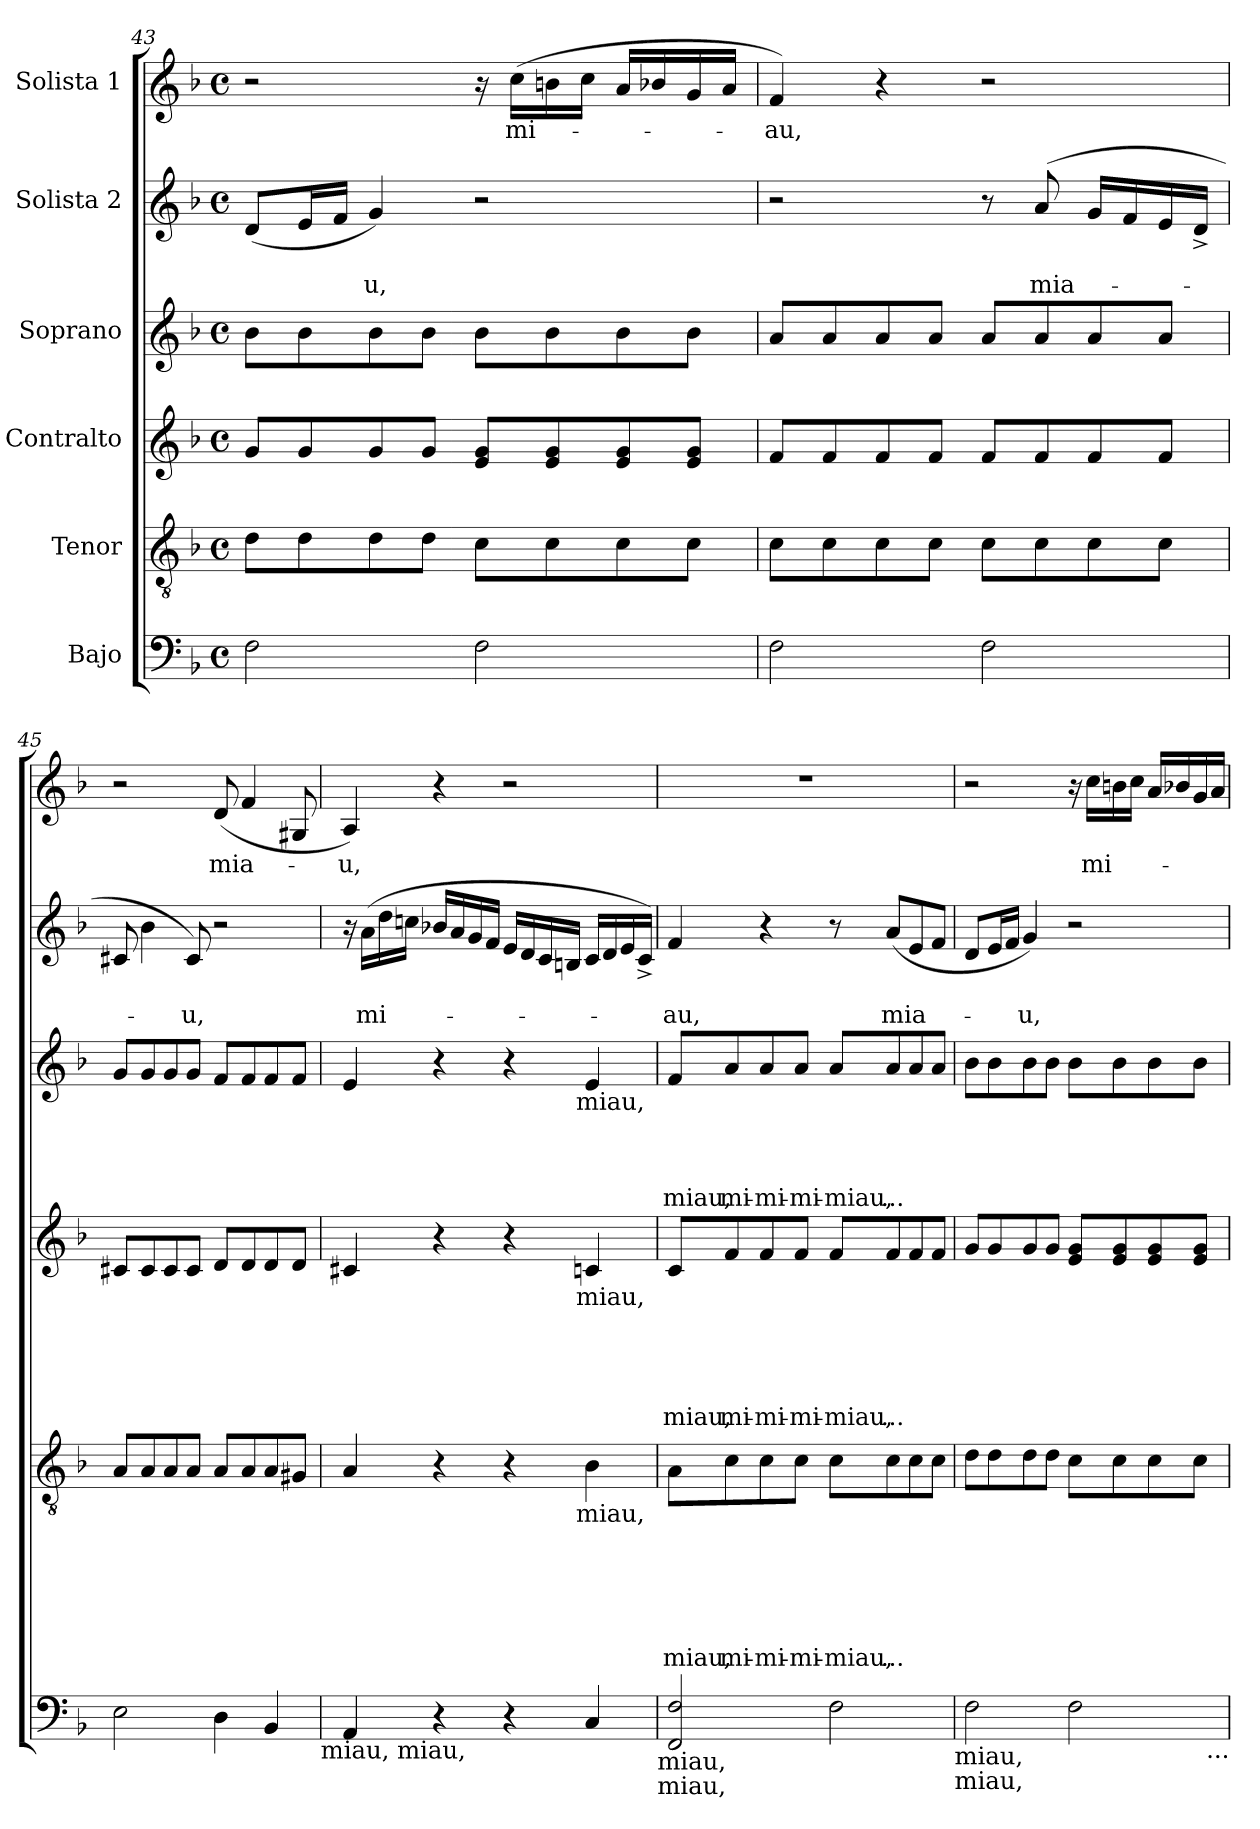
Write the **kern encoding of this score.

**kern	**kern	**text	**text	**text	**text	**text	**text	**kern	**text	**text	**text	**text	**text	**kern	**text	**text	**text	**text	**kern	**text	**text	**kern	**text
*part6	*part5	*part5	*part5	*part5	*part5	*part5	*part5	*part4	*part4	*part4	*part4	*part4	*part4	*part3	*part3	*part3	*part3	*part3	*part2	*part2	*part2	*part1	*part1
*staff6	*staff5	*staff5	*staff5	*staff5	*staff5	*staff5	*staff5	*staff4	*staff4	*staff4	*staff4	*staff4	*staff4	*staff3	*staff3	*staff3	*staff3	*staff3	*staff2	*staff2	*staff2	*staff1	*staff1
*I"Bajo	*I"Tenor	*	*	*	*	*	*	*I"Contralto	*	*	*	*	*	*I"Soprano	*	*	*	*	*I"Solista 2	*	*	*I"Solista 1	*
!!LO:PB:g=z
*clefF4	*clefGv2	*	*	*	*	*	*	*clefG2	*	*	*	*	*	*clefG2	*	*	*	*	*clefG2	*	*	*clefG2	*
*ITrd7c12	*	*	*	*	*	*	*	*	*	*	*	*	*	*	*	*	*	*	*	*	*	*	*
*k[b-]	*k[b-]	*	*	*	*	*	*	*k[b-]	*	*	*	*	*	*k[b-]	*	*	*	*	*k[b-]	*	*	*k[b-]	*
*F:	*F:	*	*	*	*	*	*	*F:	*	*	*	*	*	*F:	*	*	*	*	*F:	*	*	*F:	*
*M4/4	*M4/4	*	*	*	*	*	*	*M4/4	*	*	*	*	*	*M4/4	*	*	*	*	*M4/4	*	*	*M4/4	*
*met(c)	*met(c)	*	*	*	*	*	*	*met(c)	*	*	*	*	*	*met(c)	*	*	*	*	*met(c)	*	*	*met(c)	*
=43	=43	=43	=43	=43	=43	=43	=43	=43	=43	=43	=43	=43	=43	=43	=43	=43	=43	=43	=43	=43	=43	=43	=43
2FF\	8d\L	.	.	.	.	.	.	8g/L	.	.	.	.	.	8b-\L	.	.	.	.	(>8d/L	.	.	2r	.
.	8d\	.	.	.	.	.	.	8g/	.	.	.	.	.	8b-\	.	.	.	.	16e/L	.	.	.	.
.	.	.	.	.	.	.	.	.	.	.	.	.	.	.	.	.	.	.	16f/JJ	.	.	.	.
!	!	!	!	!	!	!	!	!	!	!	!	!	!	!	!	!	!	!	!	!	!LO:LY:b	!	!
.	8d\	.	.	.	.	.	.	8g/	.	.	.	.	.	8b-\	.	.	.	.	4g/)	.	-u,	.	.
.	8d\J	.	.	.	.	.	.	8g/J	.	.	.	.	.	8b-\J	.	.	.	.	.	.	.	.	.
2FF\	8c\L	.	.	.	.	.	.	8e/ 8g/L	.	.	.	.	.	8b-\L	.	.	.	.	2r	.	.	16ra	.
!	!	!	!	!	!	!	!	!	!	!	!	!	!	!	!	!	!	!	!	!	!	!	!LO:LY:b
.	.	.	.	.	.	.	.	.	.	.	.	.	.	.	.	.	.	.	.	.	.	(>16cc\LL	mi-
.	8c\	.	.	.	.	.	.	8e/ 8g/	.	.	.	.	.	8b-\	.	.	.	.	.	.	.	16bn\	.
.	.	.	.	.	.	.	.	.	.	.	.	.	.	.	.	.	.	.	.	.	.	16cc\JJ	.
.	8c\	.	.	.	.	.	.	8e/ 8g/	.	.	.	.	.	8b-\	.	.	.	.	.	.	.	16a/LL	.
.	.	.	.	.	.	.	.	.	.	.	.	.	.	.	.	.	.	.	.	.	.	16b-X/	.
.	8c\J	.	.	.	.	.	.	8e/ 8g/J	.	.	.	.	.	8b-\J	.	.	.	.	.	.	.	16g/	.
.	.	.	.	.	.	.	.	.	.	.	.	.	.	.	.	.	.	.	.	.	.	16a/JJ	.
=44	=44	=44	=44	=44	=44	=44	=44	=44	=44	=44	=44	=44	=44	=44	=44	=44	=44	=44	=44	=44	=44	=44	=44
!	!	!	!	!	!	!	!	!	!	!	!	!	!	!	!	!	!	!	!	!	!	!	!LO:LY:b
2FF\	8c\L	.	.	.	.	.	.	8f/L	.	.	.	.	.	8a/L	.	.	.	.	2r	.	.	4f/)	-au,
.	8c\	.	.	.	.	.	.	8f/	.	.	.	.	.	8a/	.	.	.	.	.	.	.	.	.
.	8c\	.	.	.	.	.	.	8f/	.	.	.	.	.	8a/	.	.	.	.	.	.	.	4r	.
.	8c\J	.	.	.	.	.	.	8f/J	.	.	.	.	.	8a/J	.	.	.	.	.	.	.	.	.
2FF\	8c\L	.	.	.	.	.	.	8f/L	.	.	.	.	.	8a/L	.	.	.	.	8r	.	.	2r	.
!	!	!	!	!	!	!	!	!	!	!	!	!	!	!	!	!	!	!	!	!	!LO:LY:b	!	!
.	8c\	.	.	.	.	.	.	8f/	.	.	.	.	.	8a/	.	.	.	.	(8a/	.	mia-	.	.
.	8c\	.	.	.	.	.	.	8f/	.	.	.	.	.	8a/	.	.	.	.	16g/LL	.	.	.	.
.	.	.	.	.	.	.	.	.	.	.	.	.	.	.	.	.	.	.	16f/	.	.	.	.
.	8c\J	.	.	.	.	.	.	8f/J	.	.	.	.	.	8a/J	.	.	.	.	16e/	.	.	.	.
.	.	.	.	.	.	.	.	.	.	.	.	.	.	.	.	.	.	.	16d^</JJ	.	.	.	.
=45	=45	=45	=45	=45	=45	=45	=45	=45	=45	=45	=45	=45	=45	=45	=45	=45	=45	=45	=45	=45	=45	=45	=45
2EE\	8A/L	.	.	.	.	.	.	8c#X/L	.	.	.	.	.	8g/L	.	.	.	.	8c#X/	.	.	2r	.
.	8A/	.	.	.	.	.	.	8c#/	.	.	.	.	.	8g/	.	.	.	.	4b-\	.	.	.	.
.	8A/	.	.	.	.	.	.	8c#/	.	.	.	.	.	8g/	.	.	.	.	.	.	.	.	.
!	!	!	!	!	!	!	!	!	!	!	!	!	!	!	!	!	!	!	!	!	!LO:LY:b	!	!
.	8A/J	.	.	.	.	.	.	8c#/J	.	.	.	.	.	8g/J	.	.	.	.	8c#/)	.	-u,	.	.
!	!	!	!	!	!	!	!	!	!	!	!	!	!	!	!	!	!	!	!	!	!	!	!LO:LY:b
4DD\	8A/L	.	.	.	.	.	.	8d/L	.	.	.	.	.	8f/L	.	.	.	.	2r	.	.	(<8d/	mia-
.	8A/	.	.	.	.	.	.	8d/	.	.	.	.	.	8f/	.	.	.	.	.	.	.	4f/	.
4BBB-/	8A/	.	.	.	.	.	.	8d/	.	.	.	.	.	8f/	.	.	.	.	.	.	.	.	.
.	8G#X/J	.	.	.	.	.	.	8d/J	.	.	.	.	.	8f/J	.	.	.	.	.	.	.	8G#X/	.
!LO:TX:b:t=miau, miau,	!	!	!	!	!	!	!	!	!	!	!	!	!	!	!	!	!	!	!	!	!	!	!
=46	=46	=46	=46	=46	=46	=46	=46	=46	=46	=46	=46	=46	=46	=46	=46	=46	=46	=46	=46	=46	=46	=46	=46
!	!	!	!	!	!	!	!	!	!	!	!	!	!	!LO:TX:b:t=miau,	!	!	!	!	!	!	!	!	!
!	!	!	!	!	!	!	!	!LO:TX:b:t=miau,	!	!	!	!	!	!	!	!	!	!	!	!	!	!	!
!	!LO:TX:b:t=miau,	!	!	!	!	!	!	!	!	!	!	!	!	!	!	!	!	!	!	!	!	!	!
!	!	!	!	!	!	!	!	!	!	!	!	!	!	!	!	!	!	!	!	!	!	!	!LO:LY:b
*	*^	*	*	*	*	*	*	*^	*	*	*	*	*	*^	*	*	*	*	*	*	*	*	*
4AAA/	4A/	2ryy	.	.	.	.	.	.	4c#X/	2ryy	.	.	.	.	.	4e/	2ryy	.	.	.	.	16ra	.	.	4A/)	-u,
!	!	!	!	!	!	!	!	!	!	!	!	!	!	!	!	!	!	!	!	!	!	!	!	!LO:LY:b	!	!
.	.	.	.	.	.	.	.	.	.	.	.	.	.	.	.	.	.	.	.	.	.	(>16a\LL	.	mi-	.	.
.	.	.	.	.	.	.	.	.	.	.	.	.	.	.	.	.	.	.	.	.	.	16dd\	.	.	.	.
.	.	.	.	.	.	.	.	.	.	.	.	.	.	.	.	.	.	.	.	.	.	16ccn\JJ	.	.	.	.
4r	4r	.	.	.	.	.	.	.	4r	.	.	.	.	.	.	4r	.	.	.	.	.	16b-X/LL	.	.	4r	.
.	.	.	.	.	.	.	.	.	.	.	.	.	.	.	.	.	.	.	.	.	.	16a/	.	.	.	.
.	.	.	.	.	.	.	.	.	.	.	.	.	.	.	.	.	.	.	.	.	.	16g/	.	.	.	.
.	.	.	.	.	.	.	.	.	.	.	.	.	.	.	.	.	.	.	.	.	.	16f/JJ	.	.	.	.
4r	4r	8..ryy	.	.	.	.	.	.	4r	8..ryy	.	.	.	.	.	4r	8..ryy	.	.	.	.	16e/LL	.	.	2r	.
.	.	.	.	.	.	.	.	.	.	.	.	.	.	.	.	.	.	.	.	.	.	16d/	.	.	.	.
.	.	.	.	.	.	.	.	.	.	.	.	.	.	.	.	.	.	.	.	.	.	16c/	.	.	.	.
.	.	.	.	.	.	.	.	.	.	.	.	.	.	.	.	.	.	.	.	.	.	16Bn/JJ	.	.	.	.
!	!	!	!	!	!	!	!	!	!	!	!	!	!	!	!	!	!LO:TX:b:t=miau,	!	!	!	!	!	!	!	!	!
!	!	!	!	!	!	!	!	!	!	!LO:TX:b:t=miau,	!	!	!	!	!	!	!	!	!	!	!	!	!	!	!	!
!	!	!LO:TX:b:t=miau,	!	!	!	!	!	!	!	!	!	!	!	!	!	!	!	!	!	!	!	!	!	!	!	!
.	.	4ryy	.	.	.	.	.	.	.	4ryy	.	.	.	.	.	.	4ryy	.	.	.	.	.	.	.	.	.
4CC/	4B-\	.	.	.	.	.	.	.	4cn/	.	.	.	.	.	.	4e/	.	.	.	.	.	16c/LL	.	.	.	.
.	.	.	.	.	.	.	.	.	.	.	.	.	.	.	.	.	.	.	.	.	.	16d/	.	.	.	.
.	.	.	.	.	.	.	.	.	.	.	.	.	.	.	.	.	.	.	.	.	.	16e/	.	.	.	.
.	.	.	.	.	.	.	.	.	.	.	.	.	.	.	.	.	.	.	.	.	.	16c^</JJ)	.	.	.	.
.	.	32ryy	.	.	.	.	.	.	.	32ryy	.	.	.	.	.	.	32ryy	.	.	.	.	.	.	.	.	.
!LO:TX:b:t=miau,	!	!	!	!	!	!	!	!	!	!	!	!	!	!	!	!	!	!	!	!	!	!	!	!	!	!
!LO:TX:b:t=miau,	!	!	!	!	!	!	!	!	!	!	!	!	!	!	!	!	!	!	!	!	!	!	!	!	!	!
!!LO:LB:g=z
=47	=47	=47	=47	=47	=47	=47	=47	=47	=47	=47	=47	=47	=47	=47	=47	=47	=47	=47	=47	=47	=47	=47	=47	=47	=47	=47
!	!	!	!	!	!	!	!	!LO:LY:b	!	!	!	!	!	!	!LO:LY:b	!	!	!	!	!	!LO:LY:b	!	!	!LO:LY:b	!	!
*	*v	*v	*	*	*	*	*	*	*	*	*	*	*	*	*	*v	*v	*	*	*	*	*	*	*	*	*
*	*	*	*	*	*	*	*	*v	*v	*	*	*	*	*	*	*	*	*	*	*	*	*	*	*
2FFF/ 2FF/	8A\L	.	.	.	.	.	miau,	8c/L	.	.	.	.	miau,	8f/L	.	.	.	miau,	4f/	.	-au,	1r	.
!	!	!	!	!	!	!	!LO:LY:b	!	!	!	!	!	!LO:LY:b	!	!	!	!	!LO:LY:b	!	!	!	!	!
.	8c\	.	.	.	.	.	mi-	8f/	.	.	.	.	mi-	8a/	.	.	.	mi-	.	.	.	.	.
!	!	!	!	!	!	!	!LO:LY:b	!	!	!	!	!	!LO:LY:b	!	!	!	!	!LO:LY:b	!	!	!	!	!
.	8c\	.	.	.	.	.	-mi-	8f/	.	.	.	.	-mi-	8a/	.	.	.	-mi-	4r	.	.	.	.
!	!	!	!	!	!	!	!LO:LY:b	!	!	!	!	!	!LO:LY:b	!	!	!	!	!LO:LY:b	!	!	!	!	!
.	8c\J	.	.	.	.	.	-mi-	8f/J	.	.	.	.	-mi-	8a/J	.	.	.	-mi-	.	.	.	.	.
!	!	!	!	!	!	!	!LO:LY:b	!	!	!	!	!	!LO:LY:b	!	!	!	!	!LO:LY:b	!	!	!	!	!
2FF\	8c\L	.	.	.	.	.	-miau,	8f/L	.	.	.	.	-miau,	8a/L	.	.	.	-miau,	8r	.	.	.	.
!	!	!	!	!	!	!	!LO:LY:b	!	!	!	!	!	!LO:LY:b	!	!	!	!	!LO:LY:b	!	!	!LO:LY:b	!	!
.	8c\	.	.	.	.	.	...	8f/	.	.	.	.	...	8a/	.	.	.	...	(<8a/L	.	mia-	.	.
.	8c\	.	.	.	.	.	.	8f/	.	.	.	.	.	8a/	.	.	.	.	8e/	.	.	.	.
.	8c\J	.	.	.	.	.	.	8f/J	.	.	.	.	.	8a/J	.	.	.	.	8f/J	.	.	.	.
!LO:TX:b:t=miau,	!	!	!	!	!	!	!	!	!	!	!	!	!	!	!	!	!	!	!	!	!	!	!
!LO:TX:b:t=miau,	!	!	!	!	!	!	!	!	!	!	!	!	!	!	!	!	!	!	!	!	!	!	!
=48	=48	=48	=48	=48	=48	=48	=48	=48	=48	=48	=48	=48	=48	=48	=48	=48	=48	=48	=48	=48	=48	=48	=48
2FF\	8d\L	.	.	.	.	.	.	8g/L	.	.	.	.	.	8b-\L	.	.	.	.	8d/L	.	.	2r	.
.	8d\	.	.	.	.	.	.	8g/	.	.	.	.	.	8b-\	.	.	.	.	16e/L	.	.	.	.
.	.	.	.	.	.	.	.	.	.	.	.	.	.	.	.	.	.	.	16f/JJ	.	.	.	.
!	!	!	!	!	!	!	!	!	!	!	!	!	!	!	!	!	!	!	!	!	!LO:LY:b	!	!
.	8d\	.	.	.	.	.	.	8g/	.	.	.	.	.	8b-\	.	.	.	.	4g/)	.	-u,	.	.
.	8d\J	.	.	.	.	.	.	8g/J	.	.	.	.	.	8b-\J	.	.	.	.	.	.	.	.	.
2FF\	8c\L	.	.	.	.	.	.	8e/ 8g/L	.	.	.	.	.	8b-\L	.	.	.	.	2r	.	.	16ra	.
!	!	!	!	!	!	!	!	!	!	!	!	!	!	!	!	!	!	!	!	!	!	!	!LO:LY:b
.	.	.	.	.	.	.	.	.	.	.	.	.	.	.	.	.	.	.	.	.	.	16cc\LL	mi-
.	8c\	.	.	.	.	.	.	8e/ 8g/	.	.	.	.	.	8b-\	.	.	.	.	.	.	.	16bn\	.
.	.	.	.	.	.	.	.	.	.	.	.	.	.	.	.	.	.	.	.	.	.	16cc\JJ	.
.	8c\	.	.	.	.	.	.	8e/ 8g/	.	.	.	.	.	8b-\	.	.	.	.	.	.	.	16a/LL	.
.	.	.	.	.	.	.	.	.	.	.	.	.	.	.	.	.	.	.	.	.	.	16b-X/	.
.	8c\J	.	.	.	.	.	.	8e/ 8g/J	.	.	.	.	.	8b-\J	.	.	.	.	.	.	.	16g/	.
.	.	.	.	.	.	.	.	.	.	.	.	.	.	.	.	.	.	.	.	.	.	16a/JJ	.
!LO:TX:b:t=...	!	!	!	!	!	!	!	!	!	!	!	!	!	!	!	!	!	!	!	!	!	!	!
=	=	=	=	=	=	=	=	=	=	=	=	=	=	=	=	=	=	=	=	=	=	=	=
*-	*-	*-	*-	*-	*-	*-	*-	*-	*-	*-	*-	*-	*-	*-	*-	*-	*-	*-	*-	*-	*-	*-	*-
